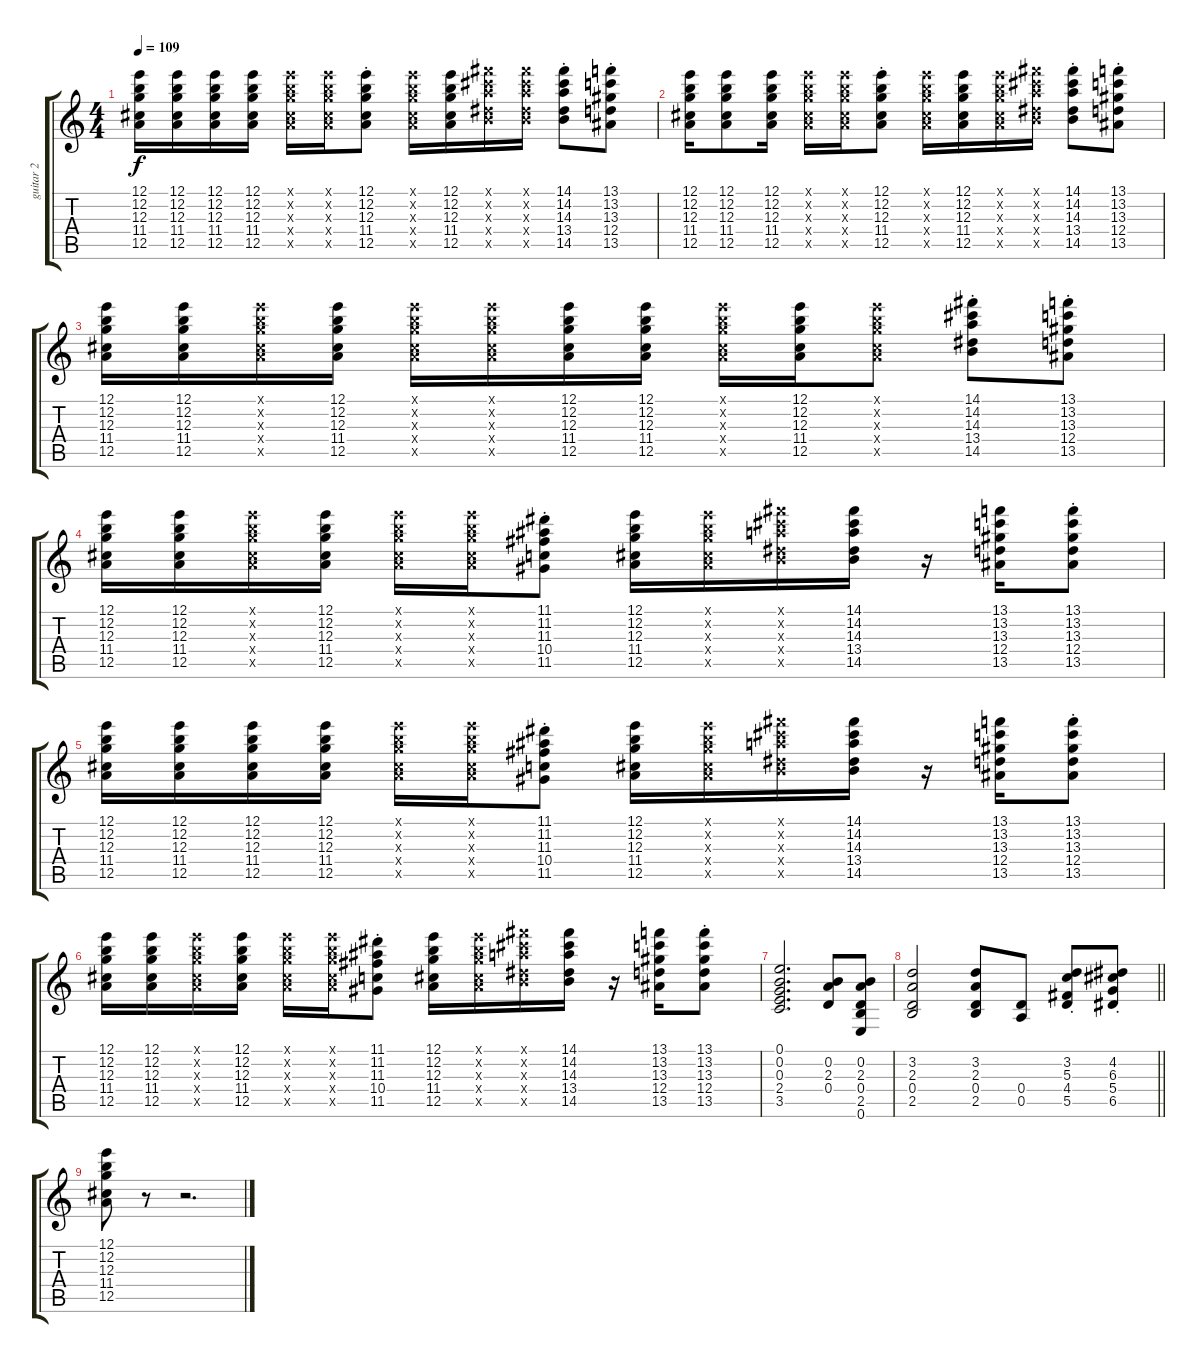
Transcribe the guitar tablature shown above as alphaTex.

\track ("guitar 2" "guitar 2") {instrument acousticguitarsteel}
\staff {score tabs}
\tuning (E4 B3 G3 D3 A2 E2) {hide}
\ts (4 4)
\tempo 109
\clef g2
\ks c
(12.1 12.2 12.3 11.4 12.5).16{dy f} (12.1 12.2 12.3 11.4 12.5).16 (12.1 12.2 12.3 11.4 12.5).16 (12.1 12.2 12.3 11.4 12.5).16 (12.1{x} 12.2{x} 12.3{x} 11.4{x} 12.5{x}).16 (12.1{x} 12.2{x} 12.3{x} 11.4{x} 12.5{x}).16 (12.1{st} 12.2{st} 12.3{st} 11.4{st} 12.5{st}).8 (12.1{x} 12.2{x} 12.3{x} 11.4{x} 12.5{x}).16 (12.1 12.2 12.3 11.4 12.5).16 (14.1{x} 14.2{x} 14.3{x} 13.4{x} 14.5{x}).16 (14.1{x} 14.2{x} 14.3{x} 13.4{x} 14.5{x}).16 (14.1{st} 14.2{st} 14.3{st} 13.4{st} 14.5{st}).8 (13.1{st} 13.2{st} 13.3{st} 12.4{st} 13.5{st}).8 |
(12.1 12.2 12.3 11.4 12.5).16 (12.1 12.2 12.3 11.4 12.5).8 (12.1 12.2 12.3 11.4 12.5).16 (12.1{x} 12.2{x} 12.3{x} 11.4{x} 12.5{x}).16 (12.1{x} 12.2{x} 12.3{x} 11.4{x} 12.5{x}).16 (12.1{st} 12.2{st} 12.3{st} 11.4{st} 12.5{st}).8 (12.1{x} 12.2{x} 12.3{x} 11.4{x} 12.5{x}).16 (12.1 12.2 12.3 11.4 12.5).16 (12.1{x} 12.2{x} 12.3{x} 11.4{x} 12.5{x}).16 (14.1{x} 14.2{x} 14.3{x} 13.4{x} 14.5{x}).16 (14.1{st} 14.2{st} 14.3{st} 13.4{st} 14.5{st}).8 (13.1{st} 13.2{st} 13.3{st} 12.4{st} 13.5{st}).8 |
(12.1 12.2 12.3 11.4 12.5).16 (12.1 12.2 12.3 11.4 12.5).16 (12.1{x} 12.2{x} 12.3{x} 11.4{x} 12.5{x}).16 (12.1 12.2 12.3 11.4 12.5).16 (12.1{x} 12.2{x} 12.3{x} 11.4{x} 12.5{x}).16 (12.1{x} 12.2{x} 12.3{x} 11.4{x} 12.5{x}).16 (12.1 12.2 12.3 11.4 12.5).16 (12.1 12.2 12.3 11.4 12.5).16 (12.1{x} 12.2{x} 12.3{x} 11.4{x} 12.5{x}).16 (12.1 12.2 12.3 11.4 12.5).16 (12.1{x} 12.2{x} 12.3{x} 11.4{x} 12.5{x}).8 (14.1{st} 14.2{st} 14.3{st} 13.4{st} 14.5{st}).8 (13.1{st} 13.2{st} 13.3{st} 12.4{st} 13.5{st}).8 |
(12.1 12.2 12.3 11.4 12.5).16 (12.1 12.2 12.3 11.4 12.5).16 (12.1{x} 12.2{x} 12.3{x} 11.4{x} 12.5{x}).16 (12.1 12.2 12.3 11.4 12.5).16 (12.1{x} 12.2{x} 12.3{x} 11.4{x} 12.5{x}).16 (12.1{x} 12.2{x} 12.3{x} 11.4{x} 12.5{x}).16 (11.1{st} 11.2{st} 11.3{st} 10.4{st} 11.5{st}).8 (12.1 12.2 12.3 11.4 12.5).16 (12.1{x} 12.2{x} 12.3{x} 11.4{x} 12.5{x}).16 (14.1{x} 14.2{x} 14.3{x} 13.4{x} 14.5{x}).16 (14.1 14.2 14.3 13.4 14.5).16 r.16 (13.1 13.2 13.3 12.4 13.5).16 (13.1{st} 13.2{st} 13.3{st} 12.4{st} 13.5{st}).8 |
(12.1 12.2 12.3 11.4 12.5).16 (12.1 12.2 12.3 11.4 12.5).16 (12.1 12.2 12.3 11.4 12.5).16 (12.1 12.2 12.3 11.4 12.5).16 (12.1{x} 12.2{x} 12.3{x} 11.4{x} 12.5{x}).16 (12.1{x} 12.2{x} 12.3{x} 11.4{x} 12.5{x}).16 (11.1{st} 11.2{st} 11.3{st} 10.4{st} 11.5{st}).8 (12.1 12.2 12.3 11.4 12.5).16 (12.1{x} 12.2{x} 12.3{x} 11.4{x} 12.5{x}).16 (14.1{x} 14.2{x} 14.3{x} 13.4{x} 14.5{x}).16 (14.1 14.2 14.3 13.4 14.5).16 r.16 (13.1 13.2 13.3 12.4 13.5).16 (13.1{st} 13.2{st} 13.3{st} 12.4{st} 13.5{st}).8 |
(12.1 12.2 12.3 11.4 12.5).16 (12.1 12.2 12.3 11.4 12.5).16 (12.1{x} 12.2{x} 12.3{x} 11.4{x} 12.5{x}).16 (12.1 12.2 12.3 11.4 12.5).16 (12.1{x} 12.2{x} 12.3{x} 11.4{x} 12.5{x}).16 (12.1{x} 12.2{x} 12.3{x} 11.4{x} 12.5{x}).16 (11.1{st} 11.2{st} 11.3{st} 10.4{st} 11.5{st}).8 (12.1 12.2 12.3 11.4 12.5).16 (12.1{x} 12.2{x} 12.3{x} 11.4{x} 12.5{x}).16 (14.1{x} 14.2{x} 14.3{x} 13.4{x} 14.5{x}).16 (14.1 14.2 14.3 13.4 14.5).16 r.16 (13.1 13.2 13.3 12.4 13.5).16 (13.1{st} 13.2{st} 13.3{st} 12.4{st} 13.5{st}).8 |
(0.1 0.2 0.3 2.4 3.5).2{d} (0.2 2.3 0.4).8 (0.2 2.3 0.4 2.5 0.6).8 |
\barLineRight lightlight
(3.2 2.3 0.4 2.5).2 (3.2 2.3 0.4 2.5).8 (0.4 0.5).8 (3.2{st} 5.3{st} 4.4{st} 5.5{st}).8 (4.2{st} 6.3{st} 5.4{st} 6.5{st}).8 |
(12.1 12.2 12.3 11.4 12.5).8 r.8 r.2{d}
